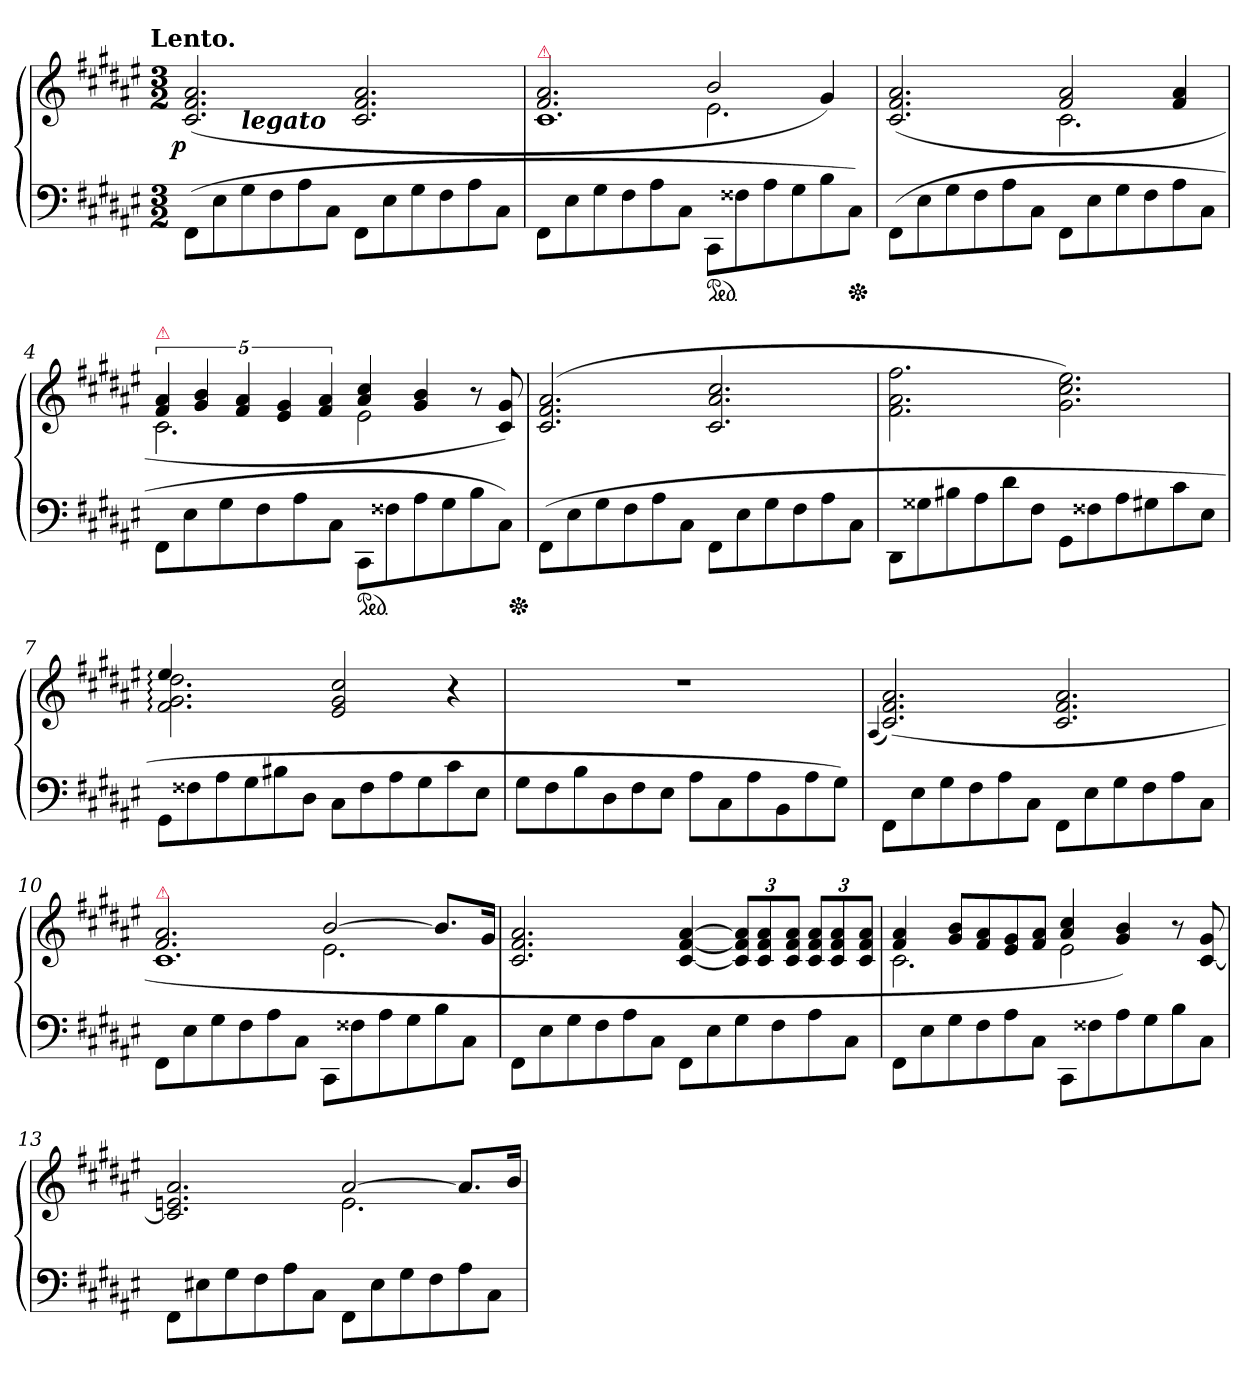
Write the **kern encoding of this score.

**kern	**kern	**dynam
*part1	*part1	*part1
*staff2	*staff1	*staff1/2
*clefF4	*clefG2	*
*k[f#c#g#d#a#e#]	*k[f#c#g#d#a#e#]	*
*F#:	*F#:	*
!!LO:TX:omd:t=Lento.
*M3/2	*M3/2	*
*MM102	*MM102	*
=1	=1	=1
!	!LO:TX:a:color=crimson:t=⚠	!
!	!	!LO:DY:rj
*	*^	*
(>8FF#\L	(>2.c# 2.f# 2.a#	4ryy	p
8E#	.	.	.
!	!	!LO:TX:b:Bi:t=legato	!
8G#	.	1ryy	.
8F#	.	.	.
8A#	.	.	.
8C#J	.	.	.
8FF#\L	2.c# 2.f# 2.a#	.	.
8E#	.	.	.
8G#	.	.	.
8F#	.	.	.
8A#	.	4ryy	.
8C#J	.	.	.
=2	=2	=2	=2
*	*	*^	*
!	!LO:TX:a:color=crimson:t=⚠	!	!	!
8FF#\L	2.f# 2.a#	2.ryy	1.c#	.
8E#	.	.	.	.
8G#	.	.	.	.
8F#	.	.	.	.
8A#	.	.	.	.
8C#J	.	.	.	.
*ped	*	*	*	*
8CC#\L	2b/	2.e#	.	.
8F##X	.	.	.	.
8A#	.	.	.	.
8G#	.	.	.	.
8B	4g#)	.	.	.
*Xped	*	*	*	*
8C#J)	.	.	.	.
*	*	*v	*v	*
=3	=3	=3	=3
(>8FF#\L	(>2.c# 2.f# 2.a#	2.rAyy	.
8E#	.	.	.
8G#	.	.	.
8F#	.	.	.
8A#	.	.	.
8C#J	.	.	.
8FF#\L	2f# 2a#	2.c#	.
8E#	.	.	.
8G#	.	.	.
8F#	.	.	.
8A#	4f# 4a#	.	.
8C#J	.	.	.
=4	=4	=4	=4
!	!LO:TX:a:color=crimson:t=⚠	!	!
8FF#\L	20%3f# 20%3a#	2.c#	.
8E#	.	.	.
.	20%3g# 20%3b	.	.
8G#	.	.	.
.	20%3f# 20%3a#	.	.
8F#	.	.	.
.	20%3e# 20%3g#	.	.
8A#	.	.	.
.	20%3f# 20%3a#	.	.
8C#J	.	.	.
*ped	*	*	*
8CC#\L	4a# 4cc#	2e#	.
8F##X	.	.	.
8A#	4g# 4b	.	.
8G#	.	.	.
8B	8r	4ryy	.
8C#J)	8c# 8g#)	.	.
*	*v	*v	*
*Xped	*	*
=5	=5	=5
(>8FF#\L	(>2.c# 2.f# 2.a#	.
8E#	.	.
8G#	.	.
8F#	.	.
8A#	.	.
8C#J	.	.
8FF#\L	2.c# 2.a# 2.cc#	.
8E#	.	.
8G#	.	.
8F#	.	.
8A#	.	.
8C#J	.	.
=6	=6	=6
8DD#\L	2.f# 2.a# 2.ff#	.
8G##X	.	.
8B#X	.	.
8A#	.	.
8d#	.	.
8F#J	.	.
8GG#\L	2.g# 2.cc# 2.ee#)	.
8F##X	.	.
8A#	.	.
8G#X	.	.
8c#	.	.
8E#J	.	.
=7	=7	=7
*	*^	*
8GG#\L	4ee#:/	2.f#:\ 2.g#:\ 2.dd#:\	.
8F##X	.	.	.
8A#	1ryy	.	.
8G#	.	.	.
8B#X	.	.	.
8D#J	.	.	.
8C#\L	.	2e#/ 2g#/ 2cc#/	.
8F##	.	.	.
8A#	.	.	.
8G#	.	.	.
8c#	4ryy	4r	.
8E#J	.	.	.
*	*v	*v	*
=8	=8	=8
8G#\L	1.rdd	.
8F#	.	.
8B	.	.
8D#	.	.
8F#	.	.
8E#J	.	.
8A#\L	.	.
8C#	.	.
8A#	.	.
8BB	.	.
8A#	.	.
8G#J)	.	.
=9	=9	=9
.	(>4qqA#/	.
8FF#\L	(>2.c#/ 2.f#/ 2.a#/)	.
8E#	.	.
8G#	.	.
8F#	.	.
8A#	.	.
8C#J	.	.
8FF#\L	2.c#/ 2.f#/ 2.a#/	.
8E#	.	.
8G#	.	.
8F#	.	.
8A#	.	.
8C#J	.	.
=10	=10	=10
*	*^	*
*	*	*^	*
!	!LO:TX:a:color=crimson:t=⚠	!	!	!
8FF#\L	2.f# 2.a#	2.ryy	1.c#	.
8E#	.	.	.	.
8G#	.	.	.	.
8F#	.	.	.	.
8A#	.	.	.	.
8C#J	.	.	.	.
8CC#\L	[2b	2.e#	.	.
8F##X	.	.	.	.
8A#	.	.	.	.
8G#	.	.	.	.
8B	8.bL]	.	.	.
8C#J	.	.	.	.
.	16g#Jk	.	.	.
*	*v	*v	*v	*
=11	=11	=11
8FF#\L	2.c# 2.f# 2.a#	.
8E#	.	.
8G#	.	.
8F#	.	.
8A#	.	.
8C#J	.	.
8FF#\L	[4c# [4f# [4a#	.
8E#	.	.
8G#	12c#] 12f#] 12a#]L	.
.	12c# 12f# 12a#	.
8F#	.	.
.	12c# 12f# 12a#J	.
8A#	12c# 12f# 12a#L	.
.	12c# 12f# 12a#	.
8C#J	.	.
.	12c# 12f# 12a#J	.
=12	=12	=12
*	*^	*
8FF#\L	4f# 4a#	2.c#	.
8E#	.	.	.
8G#	8g#/ 8b/L	.	.
8F#	8f# 8a#	.	.
8A#	8e# 8g#	.	.
8C#J	8f# 8a#J	.	.
8CC#\L	4a# 4cc#	2e#	.
8F##X	.	.	.
8A#	4g# 4b)	.	.
8G#	.	.	.
8B	8r	4ryy	.
8C#J	[8c# 8g#	.	.
=13	=13	=13	=13
8FF#\L	2.c#] 2.en 2.a#	2.rFyy	.
8E#X	.	.	.
8G#	.	.	.
8F#	.	.	.
8A#	.	.	.
8C#J	.	.	.
8FF#\L	[2a#	2.e	.
8E#	.	.	.
8G#	.	.	.
8F#	.	.	.
8A#	8.a#L]	.	.
8C#J	.	.	.
.	16bJk	.	.
*	*v	*v	*
=	=	=
*-	*-	*-
